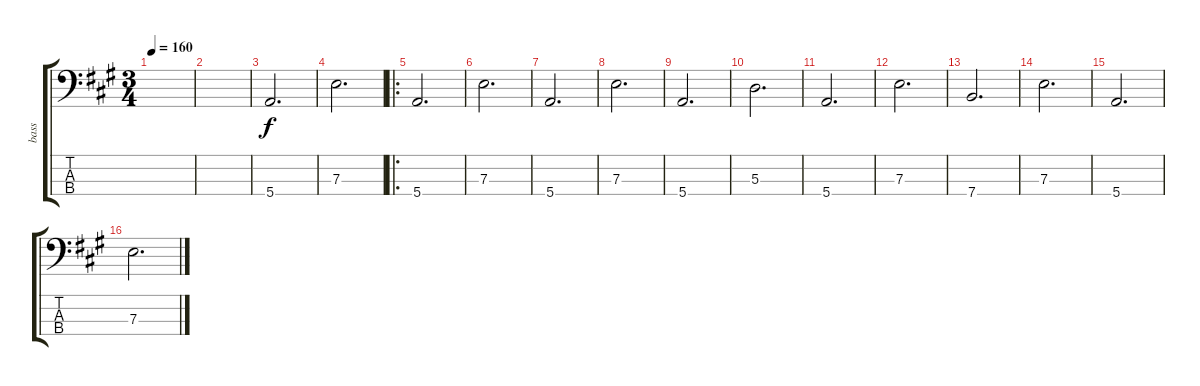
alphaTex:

\track ("bass" "bass") {instrument electricbassfinger}
\staff {score tabs}
\tuning (G2 D2 A1 E1) {hide}
\ts (3 4)
\tempo 160
\clef f4
\ks a
|
|
5.4.2{d} |
7.3.2{d} |
\ro
5.4.2{d} |
7.3.2{d} |
5.4.2{d} |
7.3.2{d} |
5.4.2{d} |
5.3.2{d} |
5.4.2{d} |
7.3.2{d} |
7.4.2{d} |
7.3.2{d} |
5.4.2{d} |
7.3.2{d}
